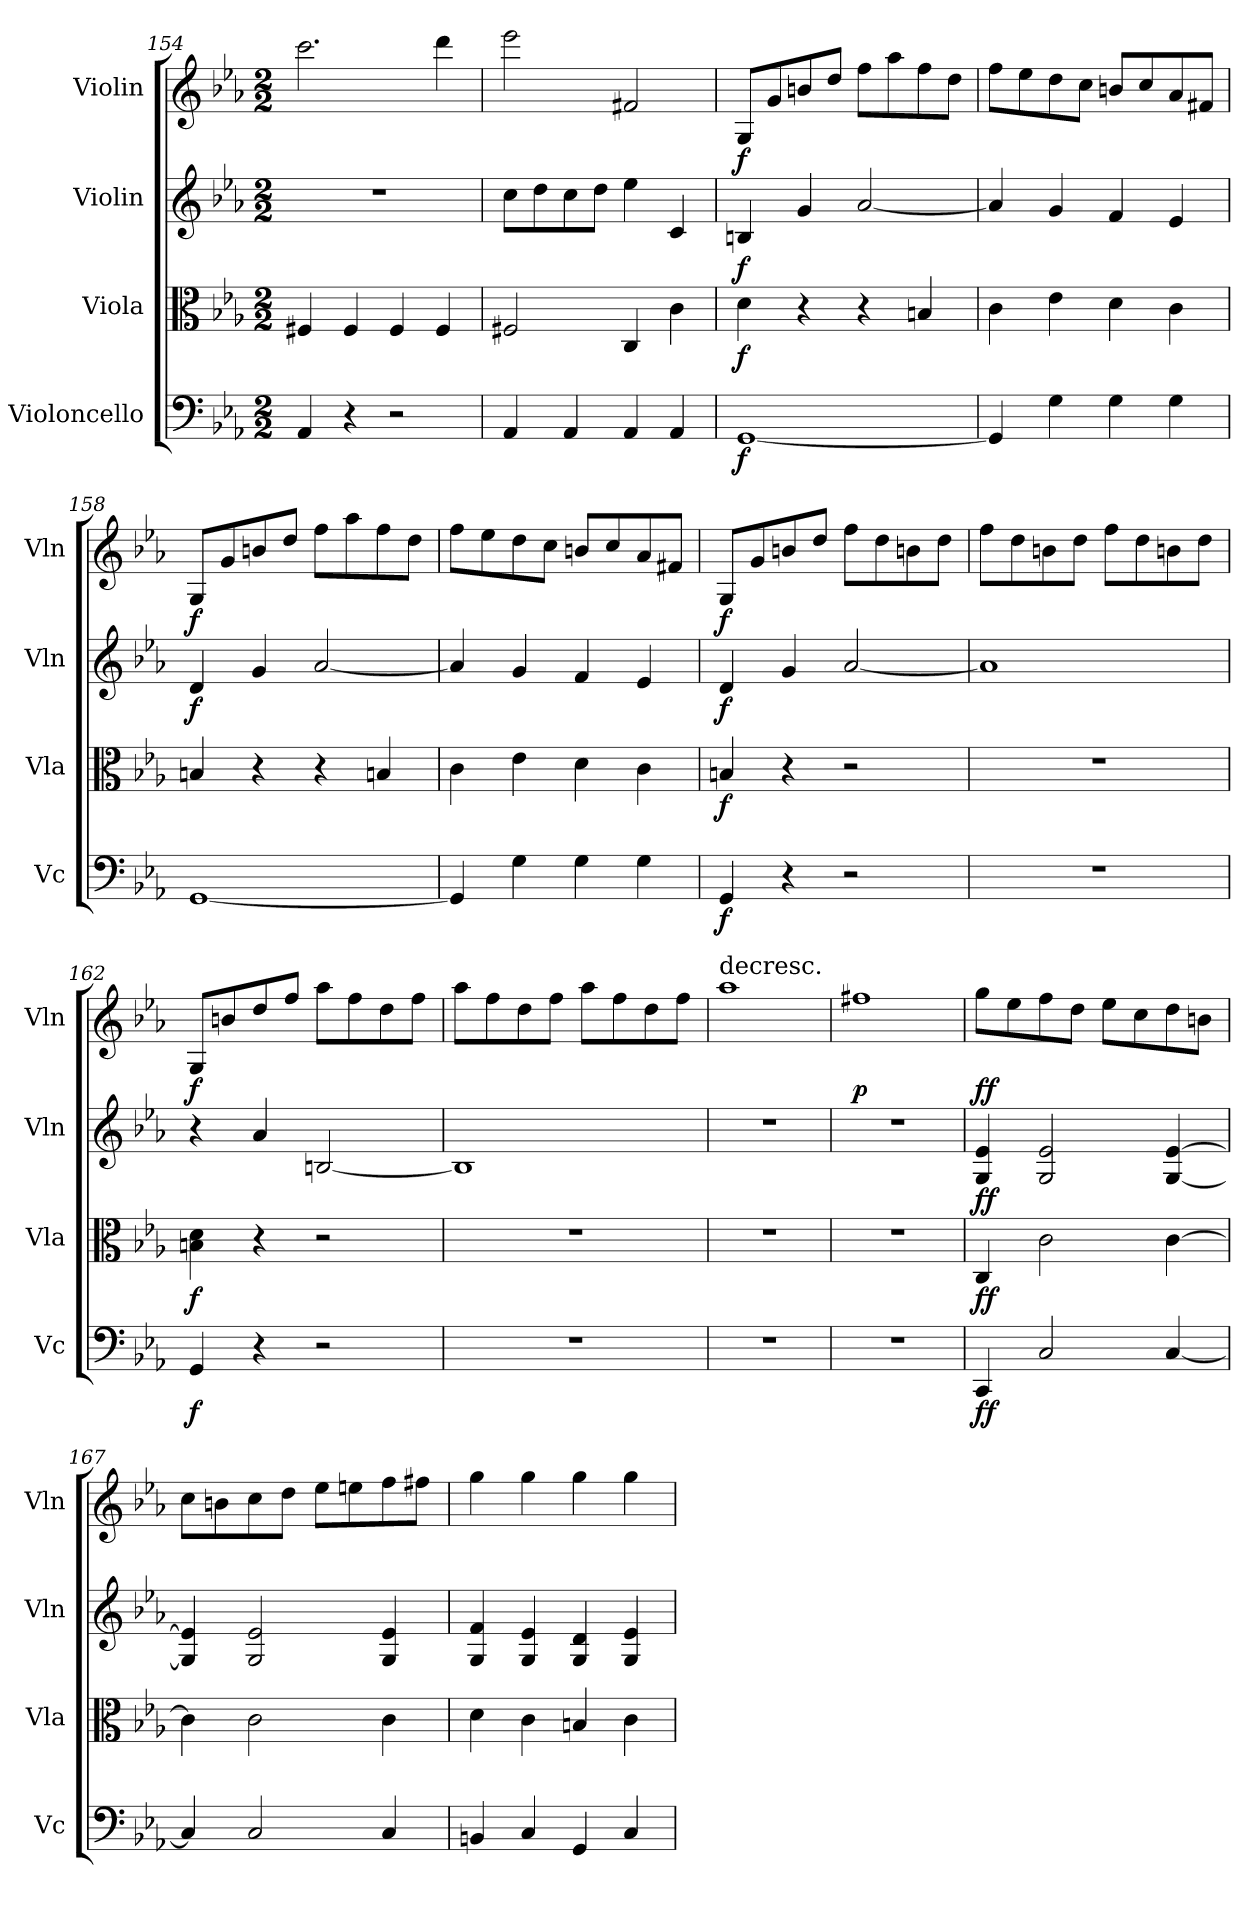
**kern	**dynam	**kern	**dynam	**kern	**dynam	**kern	**dynam
*part4	*part4	*part3	*part3	*part2	*part2	*part1	*part1
*staff4	*staff4	*staff3	*staff3	*staff2	*staff2	*staff1	*staff1
*I"Violoncello	*	*I"Viola	*	*I"Violin	*	*I"Violin	*
*I'Vc	*	*I'Vla	*	*I'Vln	*	*I'Vln	*
*clefF4	*	*clefC3	*	*clefG2	*	*clefG2	*
*k[b-e-a-]	*	*k[b-e-a-]	*	*k[b-e-a-]	*	*k[b-e-a-]	*
*M2/2	*	*M2/2	*	*M2/2	*	*M2/2	*
=154	=154	=154	=154	=154	=154	=154	=154
4AA-/	.	4F#X/	.	1r	.	2.ccc\	.
4r	.	4F#/	.	.	.	.	.
2r	.	4F#/	.	.	.	.	.
.	.	4F#/	.	.	.	4ddd\	.
=155	=155	=155	=155	=155	=155	=155	=155
4AA-/	.	2F#X/	.	8cc\L	.	2eee-\	.
.	.	.	.	8dd\	.	.	.
4AA-/	.	.	.	8cc\	.	.	.
.	.	.	.	8dd\J	.	.	.
4AA-/	.	4C/	.	4ee-\	.	2f#X/	.
4AA-/	.	4c\	.	4c/	.	.	.
=156	=156	=156	=156	=156	=156	=156	=156
[1GG	f	4d\	f	4Bn/	f	8G/L	f
.	.	.	.	.	.	8g/	.
.	.	4r	.	4g/	.	8bn/	.
.	.	.	.	.	.	8dd/J	.
.	.	4r	.	[2a-/	.	8ff\L	.
.	.	.	.	.	.	8aa-\	.
.	.	4Bn/	.	.	.	8ff\	.
.	.	.	.	.	.	8dd\J	.
=157	=157	=157	=157	=157	=157	=157	=157
4GG/]	.	4c\	.	4a-/]	.	8ff\L	.
.	.	.	.	.	.	8ee-\	.
4G\	.	4e-\	.	4g/	.	8dd\	.
.	.	.	.	.	.	8cc\J	.
4G\	.	4d\	.	4f/	.	8bn/L	.
.	.	.	.	.	.	8cc/	.
4G\	.	4c\	.	4e-/	.	8a-/	.
.	.	.	.	.	.	8f#X/J	.
=158	=158	=158	=158	=158	=158	=158	=158
[1GG	.	4Bn/	.	4d/	f	8G/L	f
.	.	.	.	.	.	8g/	.
.	.	4r	.	4g/	.	8bn/	.
.	.	.	.	.	.	8dd/J	.
.	.	4r	.	[2a-/	.	8ff\L	.
.	.	.	.	.	.	8aa-\	.
.	.	4Bn/	.	.	.	8ff\	.
.	.	.	.	.	.	8dd\J	.
=159	=159	=159	=159	=159	=159	=159	=159
4GG/]	.	4c\	.	4a-/]	.	8ff\L	.
.	.	.	.	.	.	8ee-\	.
4G\	.	4e-\	.	4g/	.	8dd\	.
.	.	.	.	.	.	8cc\J	.
4G\	.	4d\	.	4f/	.	8bn/L	.
.	.	.	.	.	.	8cc/	.
4G\	.	4c\	.	4e-/	.	8a-/	.
.	.	.	.	.	.	8f#X/J	.
=160	=160	=160	=160	=160	=160	=160	=160
4GG/	f	4Bn/	f	4d/	f	8G/L	f
.	.	.	.	.	.	8g/	.
4r	.	4r	.	4g/	.	8bn/	.
.	.	.	.	.	.	8dd/J	.
2r	.	2r	.	[2a-/	.	8ff\L	.
.	.	.	.	.	.	8dd\	.
.	.	.	.	.	.	8bn\	.
.	.	.	.	.	.	8dd\J	.
=161	=161	=161	=161	=161	=161	=161	=161
1r	.	1r	.	1a-]	.	8ff\L	.
.	.	.	.	.	.	8dd\	.
.	.	.	.	.	.	8bn\	.
.	.	.	.	.	.	8dd\J	.
.	.	.	.	.	.	8ff\L	.
.	.	.	.	.	.	8dd\	.
.	.	.	.	.	.	8bn\	.
.	.	.	.	.	.	8dd\J	.
=162	=162	=162	=162	=162	=162	=162	=162
4GG/	f	4Bn\ 4d\	f	4r	.	8G/L	f
.	.	.	.	.	.	8bn/	.
4r	.	4r	.	4a-/	.	8dd/	.
.	.	.	.	.	.	8ff/J	.
2r	.	2r	.	[2Bn/	.	8aa-\L	.
.	.	.	.	.	.	8ff\	.
.	.	.	.	.	.	8dd\	.
.	.	.	.	.	.	8ff\J	.
=163	=163	=163	=163	=163	=163	=163	=163
1r	.	1r	.	1B]	.	8aa-\L	.
.	.	.	.	.	.	8ff\	.
.	.	.	.	.	.	8dd\	.
.	.	.	.	.	.	8ff\J	.
.	.	.	.	.	.	8aa-\L	.
.	.	.	.	.	.	8ff\	.
.	.	.	.	.	.	8dd\	.
.	.	.	.	.	.	8ff\J	.
=164	=164	=164	=164	=164	=164	=164	=164
!	!	!	!	!	!	!LO:TX:t=decresc.	!
1r	.	1r	.	1r	.	1aa-	.
=165	=165	=165	=165	=165	=165	=165	=165
1r	.	1r	.	1r	.	1ff#X	p
=166	=166	=166	=166	=166	=166	=166	=166
4CC/	ff	4C/	ff	4G/ 4e-/	ff	8gg\L	ff
.	.	.	.	.	.	8ee-\	.
2C/	.	2c\	.	2G/ 2e-/	.	8ff\	.
.	.	.	.	.	.	8dd\J	.
.	.	.	.	.	.	8ee-\L	.
.	.	.	.	.	.	8cc\	.
[4C/	.	[4c\	.	[4G/ [4e-/	.	8dd\	.
.	.	.	.	.	.	8bn\J	.
=167	=167	=167	=167	=167	=167	=167	=167
4C/]	.	4c\]	.	4G]/ 4e-]/	.	8cc\L	.
.	.	.	.	.	.	8bn\	.
2C/	.	2c\	.	2G/ 2e-/	.	8cc\	.
.	.	.	.	.	.	8dd\J	.
.	.	.	.	.	.	8ee-\L	.
.	.	.	.	.	.	8een\	.
4C/	.	4c\	.	4G/ 4e-/	.	8ff\	.
.	.	.	.	.	.	8ff#X\J	.
=168	=168	=168	=168	=168	=168	=168	=168
4BBn/	.	4d\	.	4G/ 4f/	.	4gg\	.
4C/	.	4c\	.	4G/ 4e-/	.	4gg\	.
4GG/	.	4Bn/	.	4G/ 4d/	.	4gg\	.
4C/	.	4c\	.	4G/ 4e-/	.	4gg\	.
=	=	=	=	=	=	=	=
*-	*-	*-	*-	*-	*-	*-	*-
